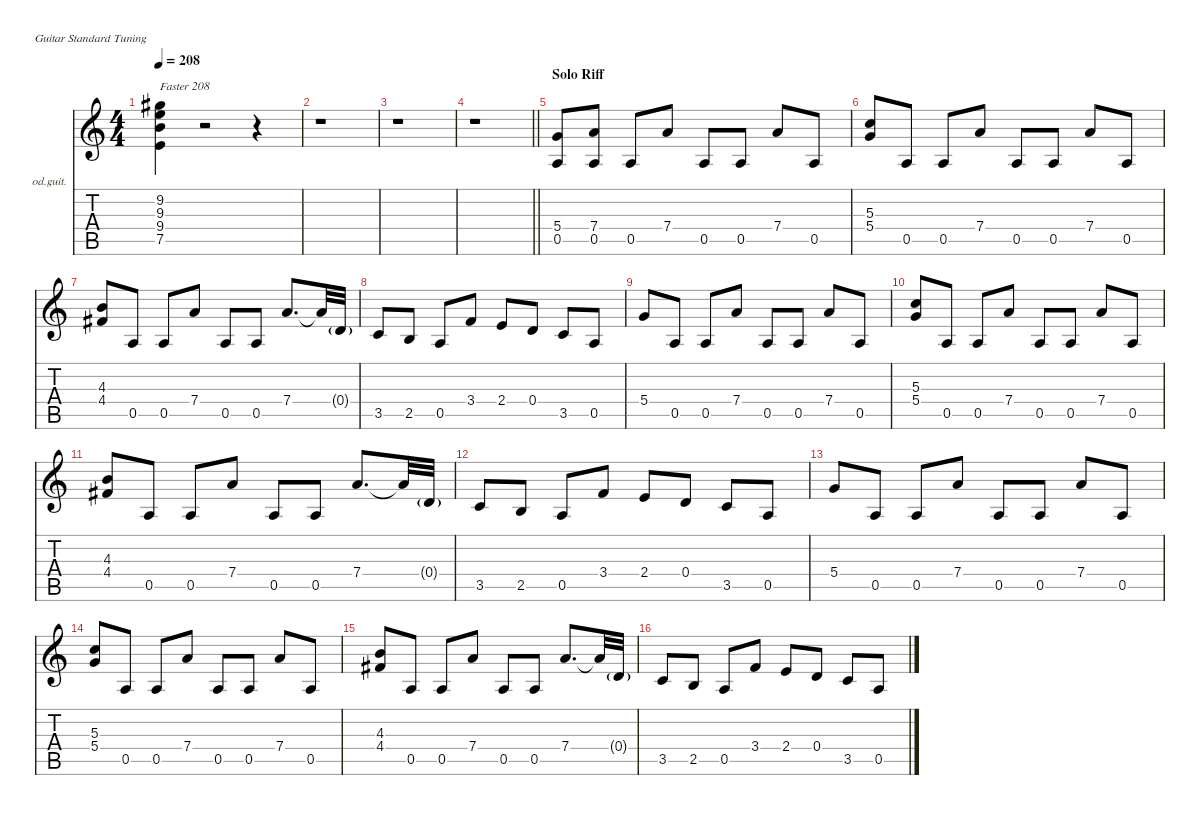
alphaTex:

\defaultSystemsLayout 4
\hideDynamics
\bracketExtendMode nobrackets
\firstSystemTrackNameOrientation horizontal
\otherSystemsTrackNameOrientation horizontal
\track ("Gtr. I" "od.guit.") {instrument overdrivenguitar}
\staff {score tabs}
\tuning (E4 B3 G3 D3 A2 E2)
\ts (4 4)
\tempo 208
\clef g2
\ks c
(9.2{acc #} 9.3 9.4 7.5).4{txt "Faster 208" dy f beam Down} r.2{beam Down} r.4{beam Down} |
r.1{beam Down} |
r.1{beam Down} |
\barLineRight lightlight
r.1{beam Down} |
\section ("" "Solo Riff")
(5.4 0.5).8{beam Up} (7.4 0.5).8{beam Up} 0.5.8{dy mf beam Up} 7.4.8{dy ff beam Up} 0.5.8{dy mf beam Up} 0.5.8{beam Up} 7.4.8{dy ff beam Up} 0.5.8{dy mf beam Up} |
(5.3 5.4).8{dy f beam Up} 0.5.8{dy mf beam Up} 0.5.8{beam Up} 7.4.8{dy ff beam Up} 0.5.8{dy mf beam Up} 0.5.8{beam Up} 7.4.8{dy ff beam Up} 0.5.8{dy mf beam Up} |
(4.3 4.4{acc #}).8{dy f beam Up} 0.5.8{dy mf beam Up} 0.5.8{beam Up} 7.4.8{dy ff beam Up} 0.5.8{dy mf beam Up} 0.5.8{beam Up} 7.4.8{d dy ff beam Up} 7.4{t}.32{dy f beam Up} 0.4{g}.32{dy p beam Up} |
3.5.8{dy mf beam Up} 2.5.8{beam Up} 0.5.8{beam Up} 3.4.8{dy f beam Up} 2.4.8{beam Up} 0.4.8{beam Up} 3.5.8{beam Up} 0.5.8{beam Up} |
5.4.8{dy ff beam Up} 0.5.8{dy mf beam Up} 0.5.8{beam Up} 7.4.8{dy ff beam Up} 0.5.8{dy mf beam Up} 0.5.8{beam Up} 7.4.8{dy ff beam Up} 0.5.8{dy mf beam Up} |
(5.3 5.4).8{dy f beam Up} 0.5.8{dy mf beam Up} 0.5.8{beam Up} 7.4.8{dy ff beam Up} 0.5.8{dy mf beam Up} 0.5.8{beam Up} 7.4.8{dy ff beam Up} 0.5.8{dy mf beam Up} |
(4.3 4.4{acc #}).8{dy f beam Up} 0.5.8{dy mf beam Up} 0.5.8{beam Up} 7.4.8{dy ff beam Up} 0.5.8{dy mf beam Up} 0.5.8{beam Up} 7.4.8{d dy ff beam Up} 7.4{t}.32{dy f beam Up} 0.4{g}.32{dy p beam Up} |
3.5.8{dy mf beam Up} 2.5.8{beam Up} 0.5.8{beam Up} 3.4.8{dy f beam Up} 2.4.8{beam Up} 0.4.8{beam Up} 3.5.8{beam Up} 0.5.8{beam Up} |
5.4.8{dy ff beam Up} 0.5.8{dy mf beam Up} 0.5.8{beam Up} 7.4.8{dy ff beam Up} 0.5.8{dy mf beam Up} 0.5.8{beam Up} 7.4.8{dy ff beam Up} 0.5.8{dy mf beam Up} |
(5.3 5.4).8{dy f beam Up} 0.5.8{dy mf beam Up} 0.5.8{beam Up} 7.4.8{dy ff beam Up} 0.5.8{dy mf beam Up} 0.5.8{beam Up} 7.4.8{dy ff beam Up} 0.5.8{dy mf beam Up} |
(4.3 4.4{acc #}).8{dy f beam Up} 0.5.8{dy mf beam Up} 0.5.8{beam Up} 7.4.8{dy ff beam Up} 0.5.8{dy mf beam Up} 0.5.8{beam Up} 7.4.8{d dy ff beam Up} 7.4{t}.32{dy f beam Up} 0.4{g}.32{dy p beam Up} |
3.5.8{dy mf beam Up} 2.5.8{beam Up} 0.5.8{beam Up} 3.4.8{dy f beam Up} 2.4.8{beam Up} 0.4.8{beam Up} 3.5.8{beam Up} 0.5.8{beam Up}
